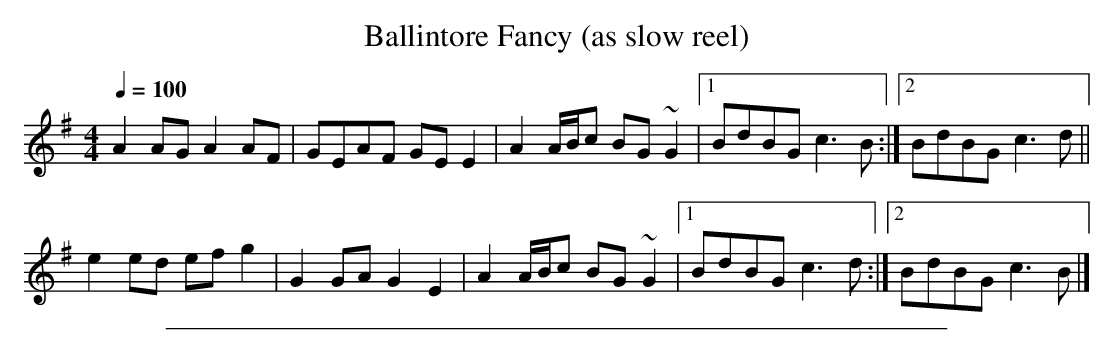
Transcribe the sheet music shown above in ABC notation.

X:1
T: Ballintore Fancy (as slow reel)
M:4/4
L:1/8
Q:1/4=100
K:G
A2AG A2AF | GEAF GEE2 | A2 A/B/c BG~G2 |1 BdBG c3B :|2 BdBG c3d ||
e2ed efg2 | G2GA G2E2 | A2 A/B/c BG~G2 |1 BdBG c3d :|2 BdBG c3B |]
